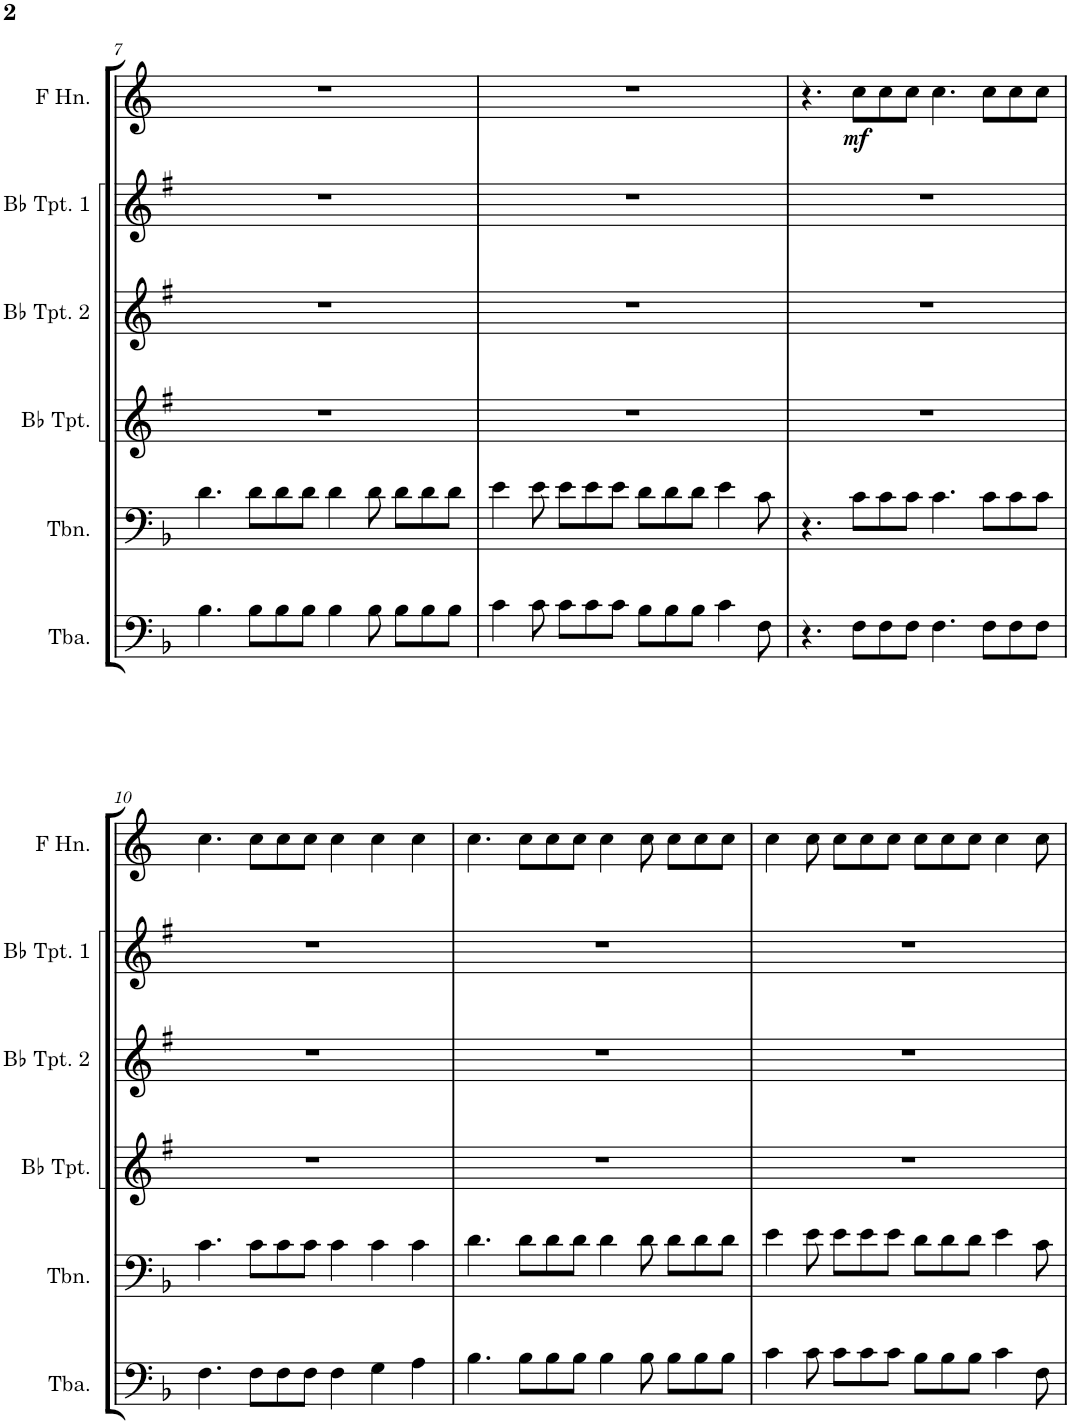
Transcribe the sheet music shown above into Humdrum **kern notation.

**kern	**kern	**kern	**kern	**kern	**kern	**dynam
*part6	*part5	*part4	*part3	*part2	*part1	*part1
*staff6	*staff5	*staff4	*staff3	*staff2	*staff1	*staff1
*I"Tuba	*I"Trombone	*I"Bb Trumpet	*I"Bb Trumpet 2	*I"Bb Trumpet 1	*I"Horn in F	*
*I'Tba.	*I'Tbn.	*I'Bb Tpt.	*I'Bb Tpt. 2	*I'Bb Tpt. 1	*	*
!!LO:PB:g=z
*clefF4	*clefF4	*clefG2	*clefG2	*clefG2	*clefG2	*
*	*	*Trd1c2	*Trd1c2	*Trd1c2	*Trd4c7	*
*k[b-]	*k[b-]	*k[f#]	*k[f#]	*k[f#]	*k[]	*
*M12/8	*M12/8	*M12/8	*M12/8	*M12/8	*M12/8	*
=7	=7	=7	=7	=7	=7	=7
4.B-\	4.d\	1.r	1.r	1.r	1.r	.
8B-\L	8d\L	.	.	.	.	.
8B-\	8d\	.	.	.	.	.
8B-\J	8d\J	.	.	.	.	.
4B-\	4d\	.	.	.	.	.
8B-\	8d\	.	.	.	.	.
8B-\L	8d\L	.	.	.	.	.
8B-\	8d\	.	.	.	.	.
8B-\J	8d\J	.	.	.	.	.
=8	=8	=8	=8	=8	=8	=8
4c\	4e\	1.r	1.r	1.r	1.r	.
8c\	8e\	.	.	.	.	.
8c\L	8e\L	.	.	.	.	.
8c\	8e\	.	.	.	.	.
8c\J	8e\J	.	.	.	.	.
8B-\L	8d\L	.	.	.	.	.
8B-\	8d\	.	.	.	.	.
8B-\J	8d\J	.	.	.	.	.
4c\	4e\	.	.	.	.	.
8F\	8c\	.	.	.	.	.
=9	=9	=9	=9	=9	=9	=9
4.r	4.r	1.r	1.r	1.r	4.r	.
!	!	!	!	!	!	!LO:DY:b
8F\L	8c\L	.	.	.	8cc\L	mf
8F\	8c\	.	.	.	8cc\	.
8F\J	8c\J	.	.	.	8cc\J	.
4.F\	4.c\	.	.	.	4.cc\	.
8F\L	8c\L	.	.	.	8cc\L	.
8F\	8c\	.	.	.	8cc\	.
8F\J	8c\J	.	.	.	8cc\J	.
!!LO:LB:g=z
=10	=10	=10	=10	=10	=10	=10
4.F\	4.c\	1.r	1.r	1.r	4.cc\	.
8F\L	8c\L	.	.	.	8cc\L	.
8F\	8c\	.	.	.	8cc\	.
8F\J	8c\J	.	.	.	8cc\J	.
4F\	4c\	.	.	.	4cc\	.
4G\	4c\	.	.	.	4cc\	.
4A\	4c\	.	.	.	4cc\	.
=11	=11	=11	=11	=11	=11	=11
4.B-\	4.d\	1.r	1.r	1.r	4.cc\	.
8B-\L	8d\L	.	.	.	8cc\L	.
8B-\	8d\	.	.	.	8cc\	.
8B-\J	8d\J	.	.	.	8cc\J	.
4B-\	4d\	.	.	.	4cc\	.
8B-\	8d\	.	.	.	8cc\	.
8B-\L	8d\L	.	.	.	8cc\L	.
8B-\	8d\	.	.	.	8cc\	.
8B-\J	8d\J	.	.	.	8cc\J	.
=12	=12	=12	=12	=12	=12	=12
4c\	4e\	1.r	1.r	1.r	4cc\	.
8c\	8e\	.	.	.	8cc\	.
8c\L	8e\L	.	.	.	8cc\L	.
8c\	8e\	.	.	.	8cc\	.
8c\J	8e\J	.	.	.	8cc\J	.
8B-\L	8d\L	.	.	.	8cc\L	.
8B-\	8d\	.	.	.	8cc\	.
8B-\J	8d\J	.	.	.	8cc\J	.
4c\	4e\	.	.	.	4cc\	.
8F\	8c\	.	.	.	8cc\	.
=	=	=	=	=	=	=
*-	*-	*-	*-	*-	*-	*-
